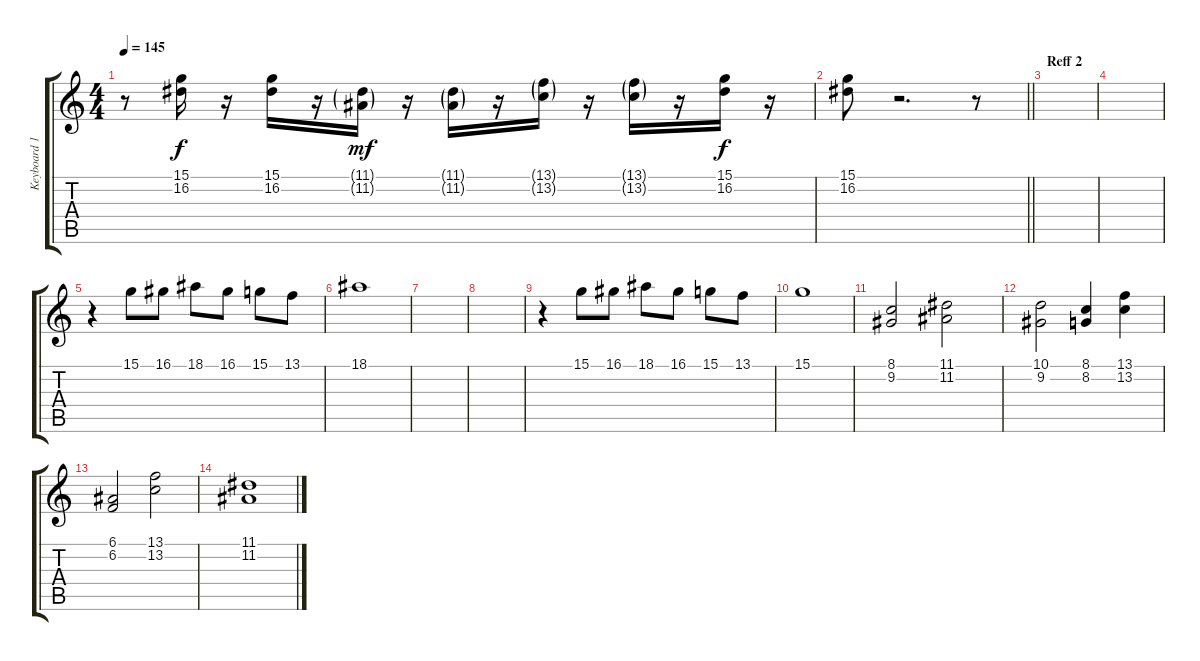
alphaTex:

\track ("Keyboard 1" "Keyboard 1") {instrument flute}
\staff {score tabs}
\tuning (E4 B3 G3 D3 A2 E2) {hide}
\ts (4 4)
\tempo 145
\clef g2
\ks c
r.8{dy f} (15.1 16.2).16 r.16 (15.1 16.2).16 r.16 (11.1{g} 11.2{g}).16{dy mf} r.16 (11.1{g} 11.2{g}).16 r.16 (13.1{g} 13.2{g}).16 r.16 (13.1{g} 13.2{g}).16 r.16 (15.1 16.2).16{dy f} r.16 |
\barLineRight lightlight
(15.1 16.2).8 r.2{d} r.8 |
\section ("" "Reff 2")
|
|
r.4 15.1.8 16.1.8 18.1.8 16.1.8 15.1.8 13.1.8 |
18.1.1 |
|
|
r.4 15.1.8 16.1.8 18.1.8 16.1.8 15.1.8 13.1.8 |
15.1.1 |
(8.1 9.2).2 (11.1 11.2).2 |
(10.1 9.2).2 (8.1 8.2).4 (13.1 13.2).4 |
(6.1 6.2).2 (13.1 13.2).2 |
(11.1 11.2).1
